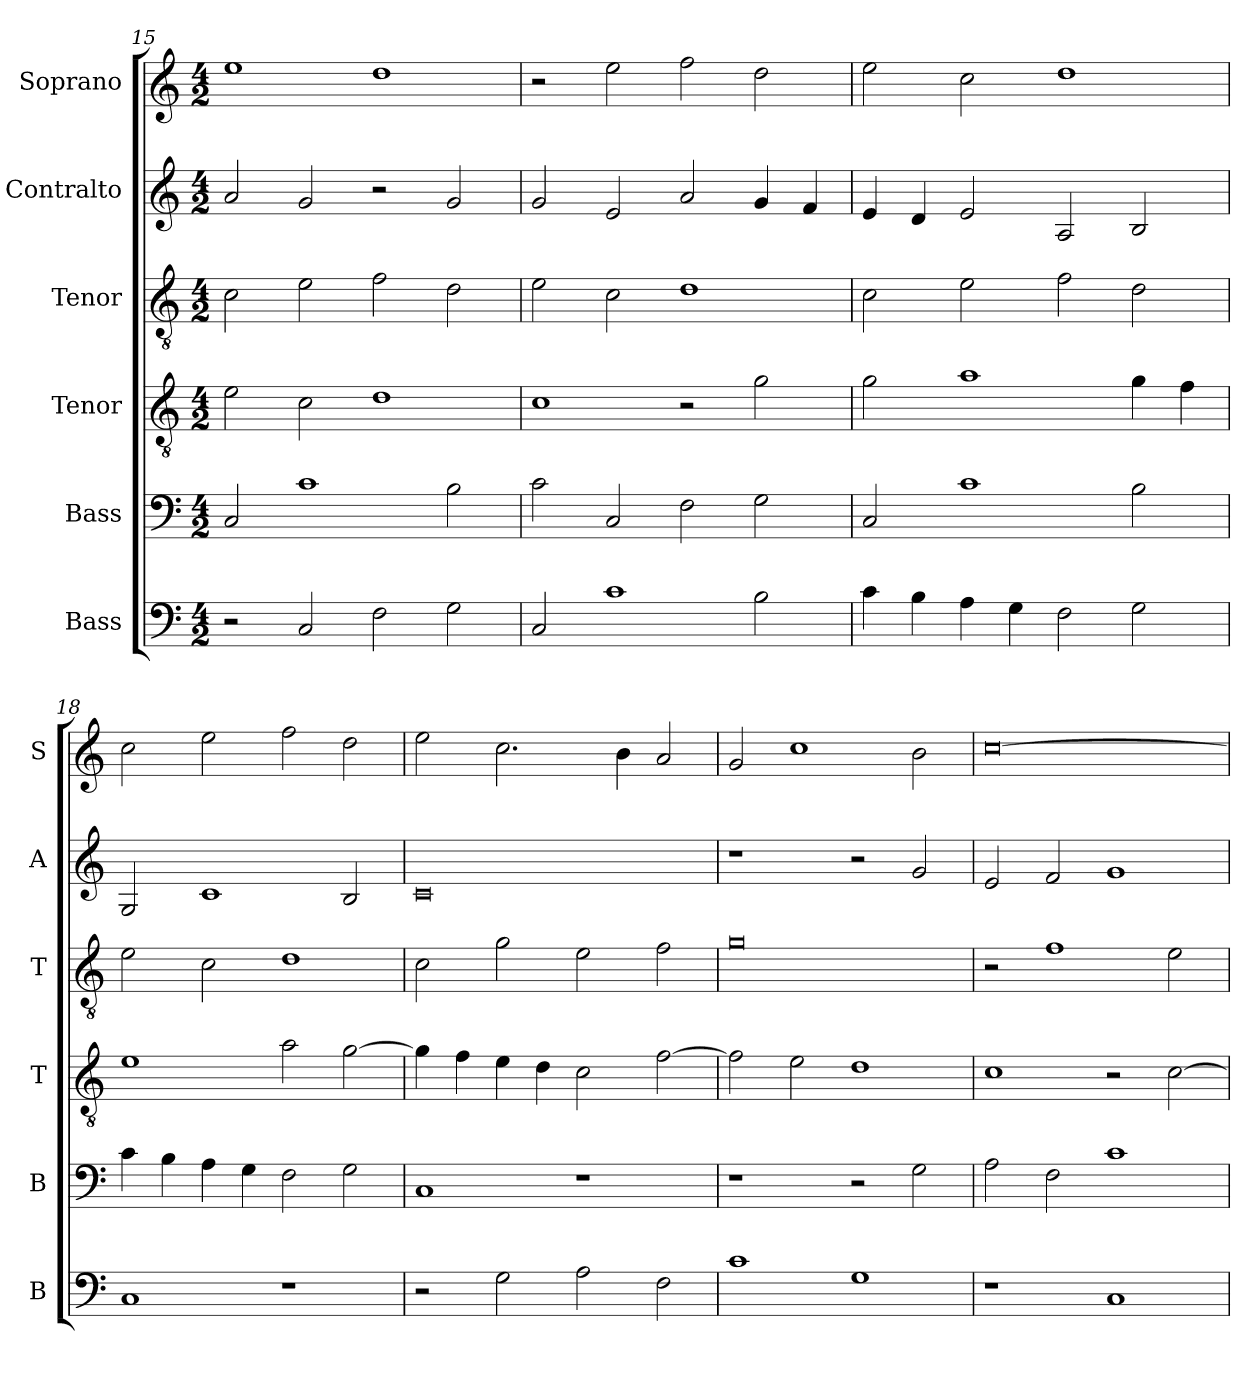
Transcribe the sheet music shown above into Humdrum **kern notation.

**kern	**kern	**kern	**kern	**kern	**kern
*part6	*part5	*part4	*part3	*part2	*part1
*staff6	*staff5	*staff4	*staff3	*staff2	*staff1
*I"Bass	*I"Bass	*I"Tenor	*I"Tenor	*I"Contralto	*I"Soprano
*I'B	*I'B	*I'T	*I'T	*I'A	*I'S
*clefF4	*clefF4	*clefGv2	*clefGv2	*clefG2	*clefG2
*k[]	*k[]	*k[]	*k[]	*k[]	*k[]
*C:ion	*C:ion	*C:ion	*C:ion	*C:ion	*C:ion
*M4/2	*M4/2	*M4/2	*M4/2	*M4/2	*M4/2
=15	=15	=15	=15	=15	=15
2r	2C	2e	2c	2a	1ee
2C	1c	2c	2e	2g	.
2F	.	1d	2f	2r	1dd
2G	2B	.	2d	2g	.
=16	=16	=16	=16	=16	=16
2C	2c	1c	2e	2g	2r
1c	2C	.	2c	2e	2ee
.	2F	2r	1d	2a	2ff
2B	2G	2g	.	4g	2dd
.	.	.	.	4f	.
=17	=17	=17	=17	=17	=17
4c	2C	2g	2c	4e	2ee
4B	.	.	.	4d	.
4A	1c	1a	2e	2e	2cc
4G	.	.	.	.	.
2F	.	.	2f	2A	1dd
2G	2B	4g	2d	2B	.
.	.	4f	.	.	.
=18	=18	=18	=18	=18	=18
1C	4c	1e	2e	2G	2cc
.	4B	.	.	.	.
.	4A	.	2c	1c	2ee
.	4G	.	.	.	.
1r	2F	2a	1d	.	2ff
.	2G	[2g	.	2B	2dd
=19	=19	=19	=19	=19	=19
2r	1C	4g]	2c	0c	2ee
.	.	4f	.	.	.
2G	.	4e	2g	.	2.cc
.	.	4d	.	.	.
2A	1r	2c	2e	.	.
.	.	.	.	.	4b
2F	.	[2f	2f	.	2a
=20	=20	=20	=20	=20	=20
1c	1r	2f]	0g	1r	2g
.	.	2e	.	.	1cc
1G	2r	1d	.	2r	.
.	2G	.	.	2g	2b
=21	=21	=21	=21	=21	=21
1r	2A	1c	2r	2e	[0cc
.	2F	.	1f	2f	.
1C	1c	2r	.	1g	.
.	.	[2c	2e	.	.
=	=	=	=	=	=
*-	*-	*-	*-	*-	*-
